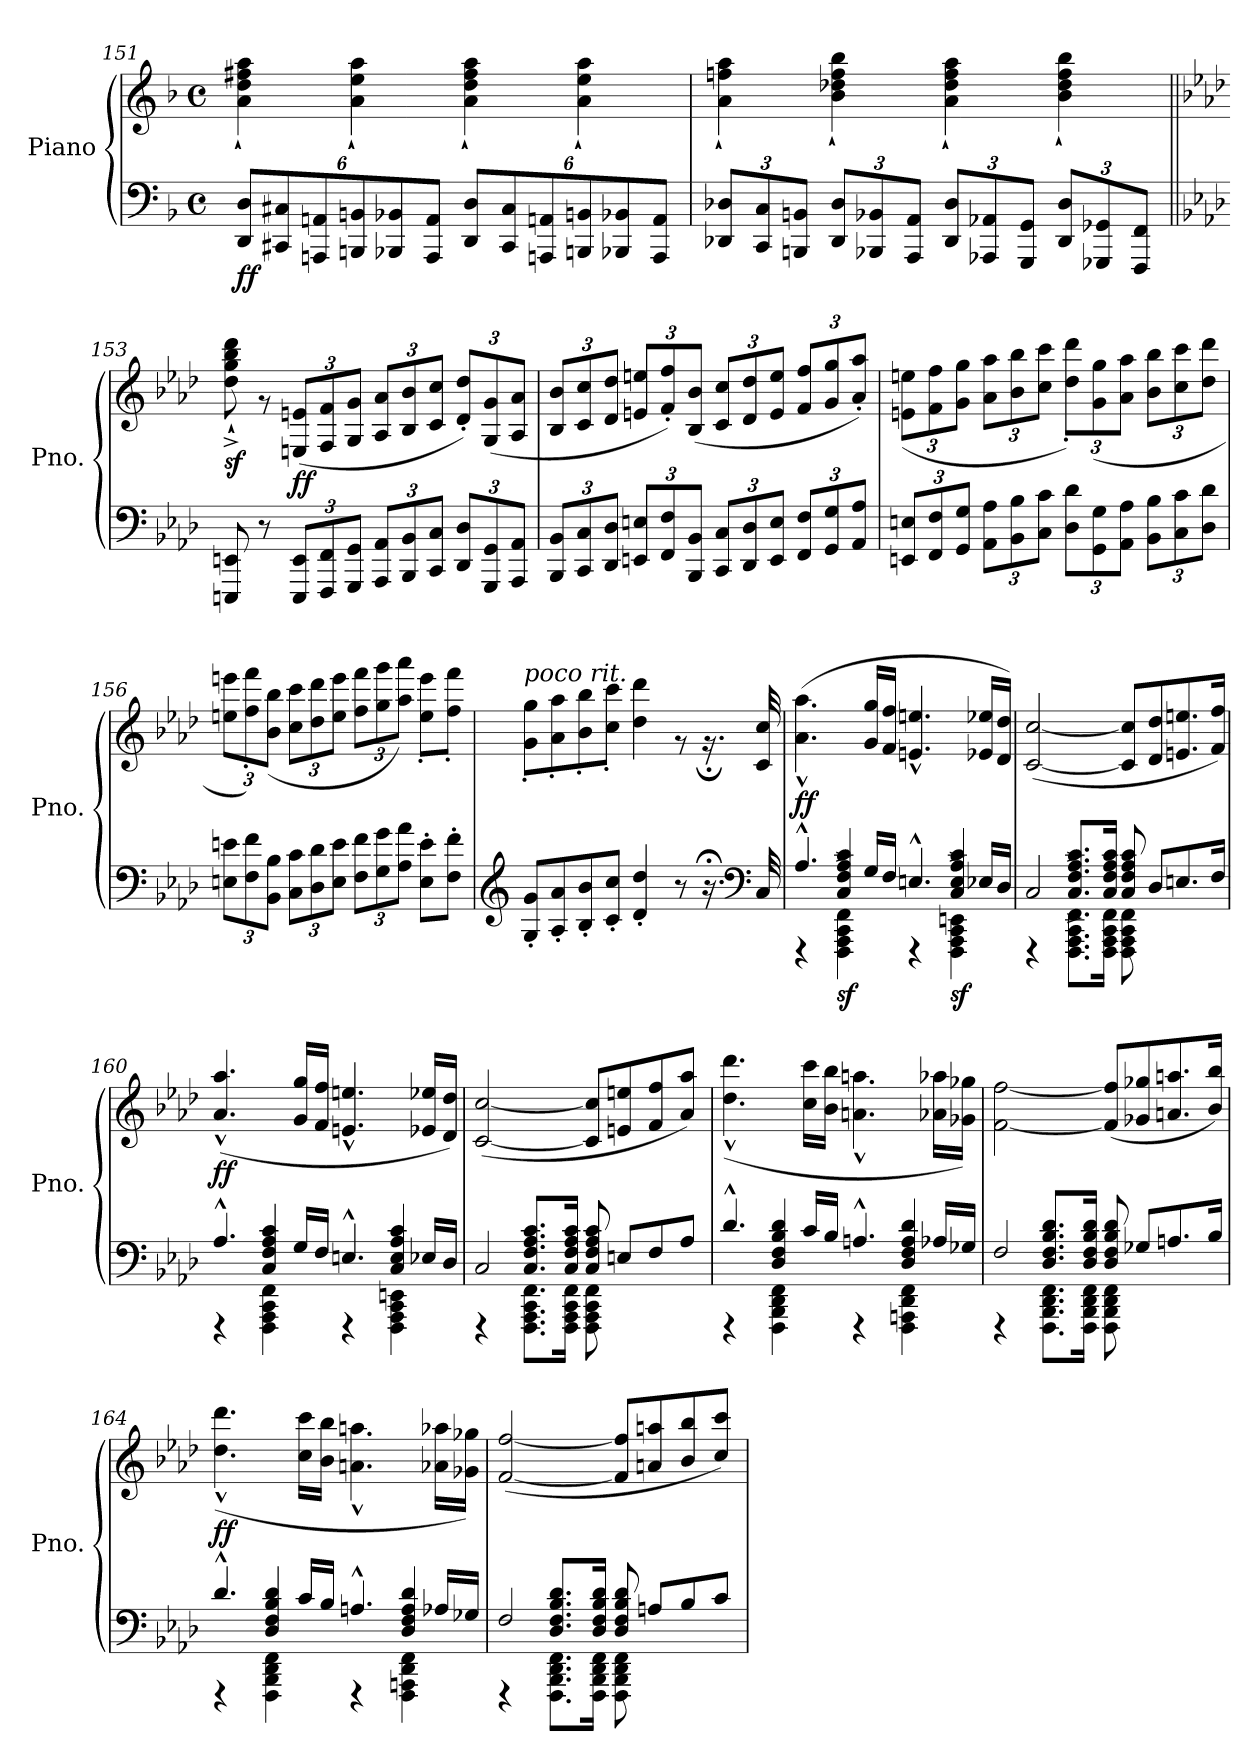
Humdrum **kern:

**kern	**kern	**dynam
*part1	*part1	*part1
*staff2	*staff1	*staff1/2
*I"Piano	*	*
*I'Pno.	*	*
*clefF4	*clefG2	*
*k[b-]	*k[b-]	*
*M4/4	*M4/4	*
*met(c)	*met(c)	*
*Xbrackettup	*	*
=151	=151	=151
*	*^	*
!	!	!	!LO:DY:b=2
12DD/ 12D/L	1ryy	4a\` 4dd\` 4ff#X\` 4aa\`	ff
12CC#X/ 12C#X/	.	.	.
12AAAn/ 12AAn/	.	.	.
12BBBn/ 12BBn/	.	4a\` 4ee\` 4aa\`	.
12BBB-X/ 12BB-X/	.	.	.
12AAA/ 12AA/J	.	.	.
12DD/ 12D/L	.	4a\` 4dd\` 4ff#\` 4aa\`	.
12CC#/ 12C#/	.	.	.
12AAAn/ 12AAn/	.	.	.
12BBBn/ 12BBn/	.	4a\` 4ee\` 4aa\`	.
12BBB-X/ 12BB-X/	.	.	.
12AAA/ 12AA/J	.	.	.
!!LO:LB:g=z	!!
=152	=152	=152	=152
*	*MM125	*	*
12DD-X/ 12D-X/L	1ryy	4a\` 4ffn\` 4aa\`	.
12CC/ 12C/	.	.	.
12BBBn/ 12BBn/J	.	.	.
12DD-/ 12D-/L	.	4b-\` 4dd-X\` 4ff\` 4bb-\`	.
12BBB-X/ 12BB-X/	.	.	.
12AAA/ 12AA/J	.	.	.
*	*MM120	*	*
12DD-/ 12D-/L	.	4a\` 4dd-\` 4ff\` 4aa\`	.
12AAA-X/ 12AA-X/	.	.	.
12GGG/ 12GG/J	.	.	.
*	*MM110	*	*
12DD-/ 12D-/L	.	4b-\` 4dd-\` 4ff\` 4bb-\`	.
*	*MM100	*	*
12GGG-X/ 12GG-X/	.	.	.
*	*MM80	*	*
12FFF/ 12FF/J	.	.	.
!!LO:LB:g=z	!!
=153||	=153||	=153||	=153||
*k[b-e-a-d-]	*k[b-e-a-d-]	*	*
!	!	!	!LO:DY:b
8EEEn/ 8EEn/	1ryy	8dd-\`^ 8gg\`^ 8bb-\`^ 8ddd-\`^	sf
*	*MM130	*	*
8r	.	8r	.
*	*	*Xbrackettup	*
*	*MM140	*	*
!	!	!	!LO:DY:b
12EEE/ 12EE/L	.	(<12En/ 12en/L	ff
12FFF/ 12FF/	.	12F/ 12f/	.
12GGG/ 12GG/J	.	12G/ 12g/J	.
*	*MM150	*	*
12AAA-/ 12AA-/L	.	12A-/ 12a-/L	.
12BBB-/ 12BB-/	.	12B-/ 12b-/	.
12CC/ 12C/J	.	12c/ 12cc/J	.
*	*MM120	*	*
12DD-/ 12D-/L	.	12d-/' 12dd-/'L)	.
*	*MM140	*	*
12GGG/ 12GG/	.	(<12G/ 12g/	.
12AAA-/ 12AA-/J	.	12A-/ 12a-/J	.
=154	=154	=154	=154
12BBB-/ 12BB-/L	1ryy	12B-/ 12b-/L	.
*	*MM150	*	*
12CC/ 12C/	.	12c/ 12cc/	.
12DD-/ 12D-/J	.	12d-/ 12dd-/J	.
12EEn/ 12En/L	.	12en/ 12een/L	.
*	*MM120	*	*
12FF/ 12F/	.	12f/' 12ff/')	.
*	*MM140	*	*
12BBB-/ 12BB-/J	.	(<12B-/ 12b-/J	.
12CC/ 12C/L	.	12c/ 12cc/L	.
12DD-/ 12D-/	.	12d-/ 12dd-/	.
*	*MM150	*	*
12EE/ 12E/J	.	12e/ 12ee/J	.
12FF/ 12F/L	.	12f/ 12ff/L	.
12GG/ 12G/	.	12g/ 12gg/	.
*	*MM120	*	*
12AA-/ 12A-/J	.	12a-/' 12aa-/'J)	.
!!LO:PB:g=z	!!
=155	=155	=155	=155
*	*MM140	*	*
12EEn/ 12En/L	1ryy	(>12en\ 12een\L	.
12FF/ 12F/	.	12f\ 12ff\	.
12GG/ 12G/J	.	12g\ 12gg\J	.
*	*MM150	*	*
12AA-\ 12A-\L	.	12a-\ 12aa-\L	.
12BB-\ 12B-\	.	12b-\ 12bb-\	.
12C\ 12c\J	.	12cc\ 12ccc\J	.
*	*MM120	*	*
12D-\ 12d-\L	.	12dd-\' 12ddd-\'L)	.
*	*MM140	*	*
12GG\ 12G\	.	(>12g\ 12gg\	.
12AA-\ 12A-\J	.	12a-\ 12aa-\J	.
12BB-\ 12B-\L	.	12b-\ 12bb-\L	.
*	*MM150	*	*
12C\ 12c\	.	12cc\ 12ccc\	.
12D-\ 12d-\J	.	12dd-\ 12ddd-\J	.
=156	=156	=156	=156
12En\ 12en\L	1ryy	12een\ 12eeen\L	.
*	*MM120	*	*
12F\ 12f\	.	12ff\' 12fff\')	.
*	*MM140	*	*
12BB-\ 12B-\J	.	(>12b-\ 12bb-\J	.
12C\ 12c\L	.	12cc\ 12ccc\L	.
12D-\ 12d-\	.	12dd-\ 12ddd-\	.
12E\ 12e\J	.	12ee\ 12eee\J	.
*	*MM150	*	*
12F\ 12f\L	.	12ff\ 12fff\L	.
12G\ 12g\	.	12gg\ 12ggg\	.
12A-\ 12a-\J	.	12aa-\ 12aaa-\J)	.
8E\' 8e\'L	.	8ee\' 8eee\'L	.
8F\' 8f\'J	.	8ff\' 8fff\'J	.
=157	=157	=157	=157
*clefG2	*	*	*
*	*8va	*	*
*	*MM140	*	*
!	!LO:TX:a:i:t=poco rit.	!	!
8G/' 8g/'L	1ryy	8gg\' 8ggg\'L	.
*	*MM120	*	*
8A-/' 8a-/'	.	8aa-\' 8aaa-\'	.
*	*MM100	*	*
8B-/' 8b-/'	.	8bb-\' 8bbb-\'	.
*	*MM70	*	*
8c/' 8cc/'J	.	8ccc\' 8cccc\'J	.
*	*MM50	*	*
4d-/' 4dd-/'	.	4ddd-\ 4dddd-\	.
*	*X8va	*	*
8r	.	8r	.
16.r;<	.	16.r;<	.
*clefF4	*	*	*
*	*MM30	*	*
32C/	.	32c/ 32cc/	.
!!LO:LB:g=z	!!
=158	=158	=158	=158
*	*MM65	*	*
*^	*	*	*
*	*^	*	*	*
!	!	!	!	!	!LO:DY:b
4.A-^^/	4ryy	4rFFF	1ryy	(>4.a-\^^ 4.aa-\^^	ff
!	!	!	!	!	!LO:DY:b=2
.	4C/ 4F/ 4A-/ 4c/	4FFF\^ 4AAA-\^ 4CC\^ 4FF\^	.	.	sf
*	*	*	*MM70	*	*
16G/LL	.	.	.	16g/ 16gg/LL	.
16F/JJ	.	.	.	16f/ 16ff/JJ	.
4.En^^/	4ryy	4rFFF	.	4.en/^^ 4.een/^^	.
!	!	!	!	!	!LO:DY:b=2
.	4C/ 4E/ 4A-/ 4c/	4FFF\^ 4AAA-\^ 4CC\^ 4EEn\^	.	.	sf
16E-X/LL	.	.	.	16e-X/ 16ee-X/LL	.
16D-/JJ	.	.	.	16d-/ 16dd-/JJ)	.
=159	=159	=159	=159	=159	=159
2C/	4ryy	4rFFF	1ryy	(>[2c/ [2cc/	.
!	!	!	!	!	!LO:DY:a=2
!	!	!	!	!	!LO:DY:n=1:b=2
.	8.C/^ 8.F/^ 8.A-/^ 8.c/^L	8.FFF\^ 8.AAA-\^ 8.CC\^ 8.FF\^L	.	.	sf sf
.	16C/ 16F/ 16A-/ 16c/Jk	16FFF\ 16AAA-\ 16CC\ 16FF\Jk	.	.	.
8C/ 8F/ 8A-/ 8c/	2ryy	8FFF\ 8AAA-\ 8CC\ 8FF\	.	8c/] 8cc/]L	.
8D-/L	.	8ryy	.	8d-/ 8dd-/	.
8.En/	.	4ryy	.	8.en/ 8.een/	.
16F/Jk	.	.	.	16f/ 16ff/Jk)	.
=160	=160	=160	=160	=160	=160
!	!	!	!	!	!LO:DY:b
4.A-^^/	4ryy	4rFFF	1ryy	(>4.a-/^^ 4.aa-/^^	ff
.	4C/ 4F/ 4A-/ 4c/	4FFF\ 4AAA-\ 4CC\ 4FF\	.	.	.
16G/LL	.	.	.	16g/ 16gg/LL	.
16F/JJ	.	.	.	16f/ 16ff/JJ	.
4.En^^/	4ryy	4rFFF	.	4.en/^^ 4.een/^^	.
.	4C/ 4E/ 4A-/ 4c/	4FFF\ 4AAA-\ 4CC\ 4EEn\	.	.	.
16E-X/LL	.	.	.	16e-X/ 16ee-X/LL	.
16D-/JJ	.	.	.	16d-/ 16dd-/JJ)	.
!!LO:PB:g=z	!!
=161	=161	=161	=161	=161	=161
2C/	4ryy	4rFFF	1ryy	(>[2c/ [2cc/	.
.	8.C/ 8.F/ 8.A-/ 8.c/L	8.FFF\ 8.AAA-\ 8.CC\ 8.FF\L	.	.	.
.	16C/ 16F/ 16A-/ 16c/Jk	16FFF\ 16AAA-\ 16CC\ 16FF\Jk	.	.	.
8C/ 8F/ 8A-/ 8c/	2ryy	8FFF\ 8AAA-\ 8CC\ 8FF\	.	8c/] 8cc/]L	.
8En/L	.	8ryy	.	8en/ 8een/	.
8F/	.	4ryy	.	8f/ 8ff/	.
8A-/J	.	.	.	8a-/ 8aa-/J)	.
=162	=162	=162	=162	=162	=162
4.d-^^/	4ryy	4rFFF	1ryy	(>4.dd-\^^ 4.ddd-\^^	.
.	4D-/ 4F/ 4B-/ 4d-/	4FFF\ 4BBB-\ 4DD-\ 4FF\	.	.	.
16c/LL	.	.	.	16cc\ 16ccc\LL	.
16B-/JJ	.	.	.	16b-\ 16bb-\JJ	.
4.An^^/	4ryy	4rFFF	.	4.an\^^ 4.aan\^^	.
.	4D-/ 4F/ 4A/ 4d-/	4FFF\ 4AAAn\ 4DD-\ 4FF\	.	.	.
16A-X/LL	.	.	.	16a-X\ 16aa-X\LL	.
16G-X/JJ	.	.	.	16g-X\ 16gg-X\JJ)	.
=163	=163	=163	=163	=163	=163
2F/	4ryy	4rFFF	1ryy	[2f\ [2ff\	.
.	8.D-/ 8.F/ 8.B-/ 8.d-/L	8.FFF\ 8.BBB-\ 8.DD-\ 8.FF\L	.	.	.
.	16D-/ 16F/ 16B-/ 16d-/Jk	16FFF\ 16BBB-\ 16DD-\ 16FF\Jk	.	.	.
8D-/ 8F/ 8B-/ 8d-/	2ryy	8FFF\ 8BBB-\ 8DD-\ 8FF\	.	(<8f/] 8ff/]L	.
8G-X/L	.	8ryy	.	8g-X/ 8gg-X/	.
8.An/	.	4ryy	.	8.an/ 8.aan/	.
16B-/Jk	.	.	.	16b-/ 16bb-/Jk)	.
!!LO:LB:g=z	!!
=164	=164	=164	=164	=164	=164
!	!	!	!	!	!LO:DY:b
4.d-^^/	4ryy	4rFFF	1ryy	(>4.dd-\^^ 4.ddd-\^^	ff
.	4D-/ 4F/ 4B-/ 4d-/	4FFF\ 4BBB-\ 4DD-\ 4FF\	.	.	.
16c/LL	.	.	.	16cc\ 16ccc\LL	.
16B-/JJ	.	.	.	16b-\ 16bb-\JJ	.
4.An^^/	4ryy	4rFFF	.	4.an\^^ 4.aan\^^	.
.	4D-/ 4F/ 4A/ 4d-/	4FFF\ 4AAAn\ 4DD-\ 4FF\	.	.	.
16A-X/LL	.	.	.	16a-X\ 16aa-X\LL	.
16G-X/JJ	.	.	.	16g-X\ 16gg-X\JJ)	.
=165	=165	=165	=165	=165	=165
2F/	4ryy	4rFFF	1ryy	(<[2f/ [2ff/	.
.	8.D-/ 8.F/ 8.B-/ 8.d-/L	8.FFF\ 8.BBB-\ 8.DD-\ 8.FF\L	.	.	.
.	16D-/ 16F/ 16B-/ 16d-/Jk	16FFF\ 16BBB-\ 16DD-\ 16FF\Jk	.	.	.
8D-/ 8F/ 8B-/ 8d-/	2ryy	8FFF\ 8BBB-\ 8DD-\ 8FF\	.	8f/] 8ff/]L	.
8An/L	.	8ryy	.	8an/ 8aan/	.
8B-/	.	4ryy	.	8b-/ 8bb-/	.
8c/J	.	.	.	8cc/ 8ccc/J)	.
*v	*v	*v	*	*	*
*	*v	*v	*
=	=	=
*-	*-	*-
